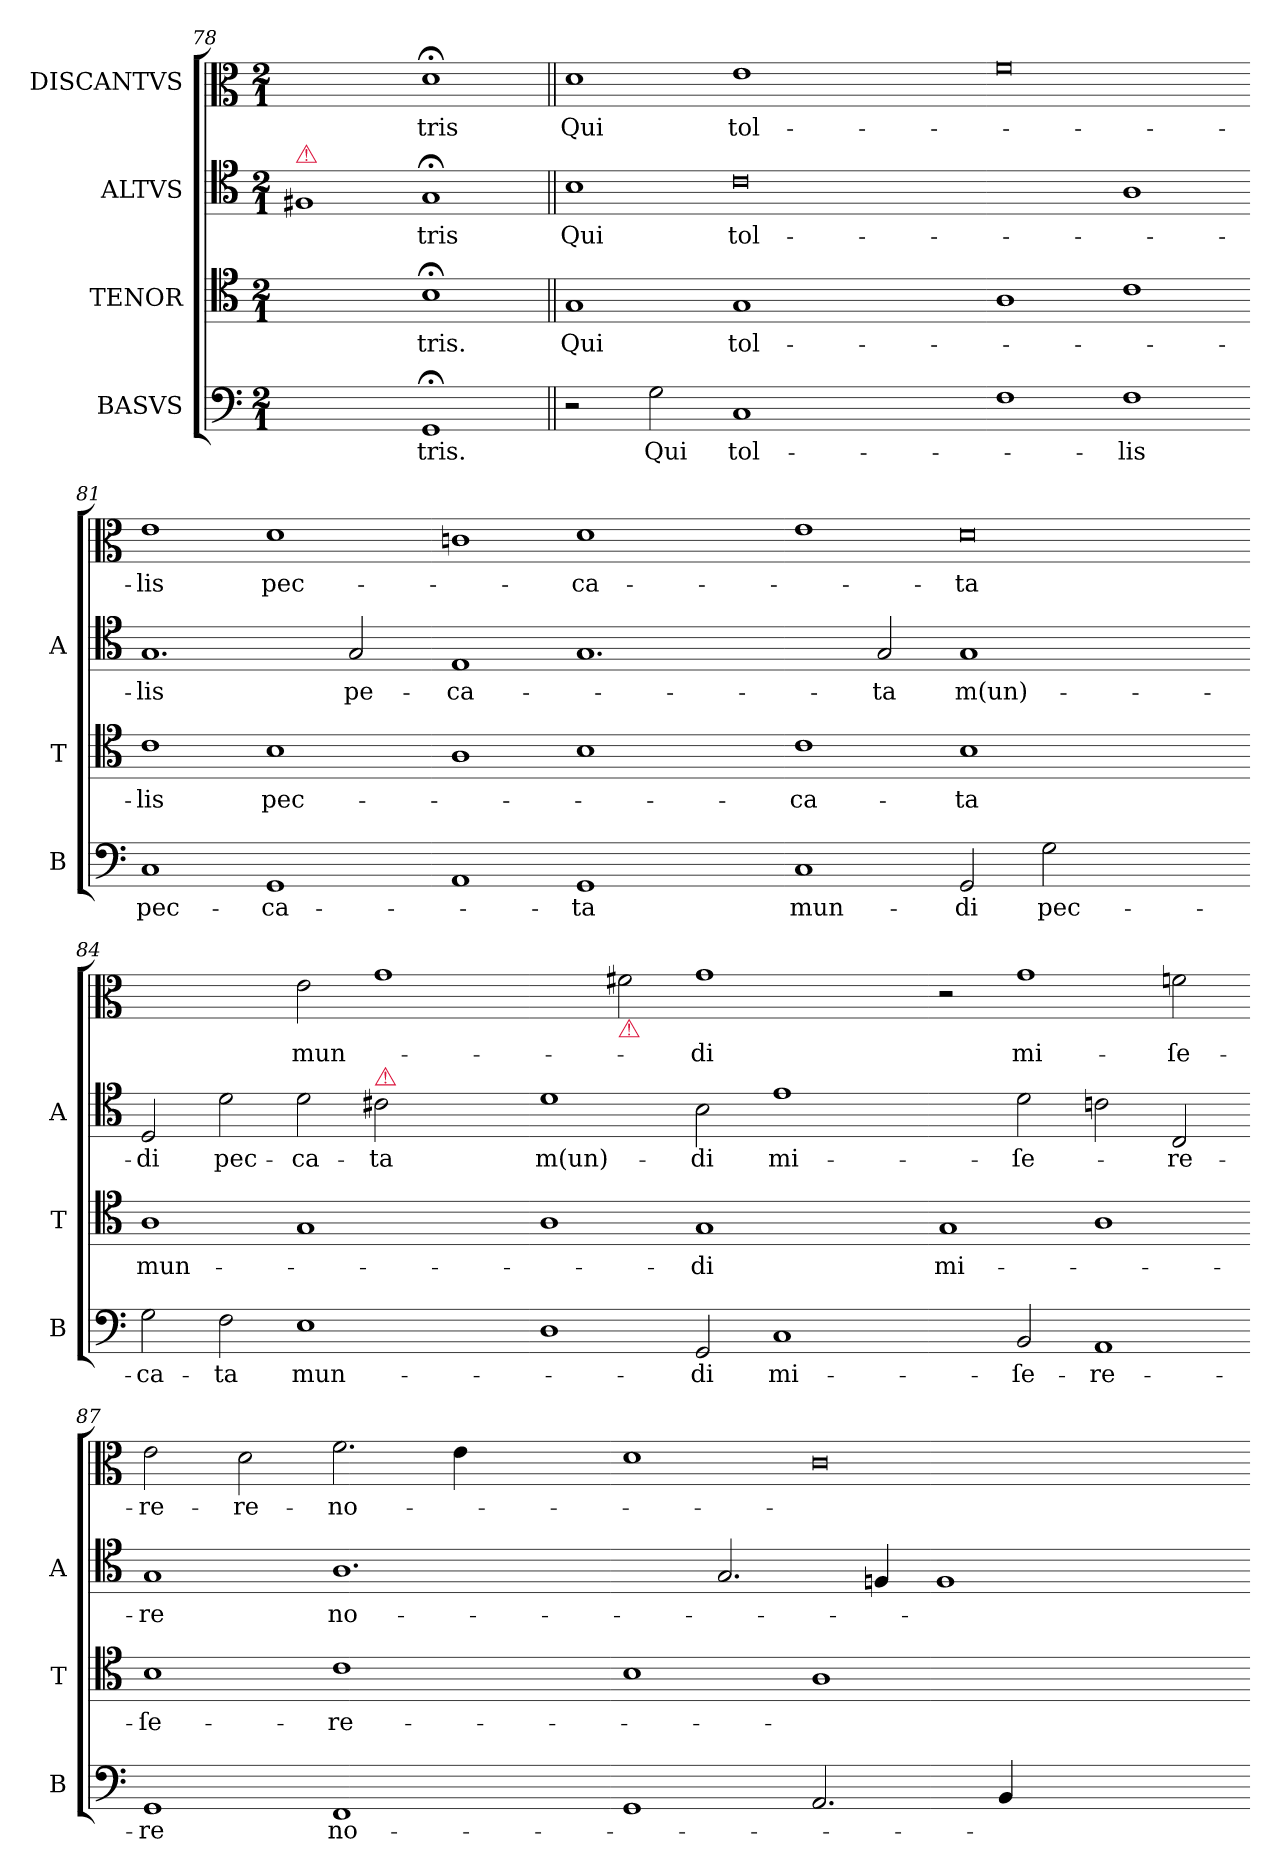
**kern	**text	**kern	**text	**kern	**text	**kern	**text
*part4	*part4	*part3	*part3	*part2	*part2	*part1	*part1
*staff4	*staff4	*staff3	*staff3	*staff2	*staff2	*staff1	*staff1
*I"BASVS	*	*I"TENOR	*	*I"ALTVS	*	*I"DISCANTVS	*
*I'B	*	*I'T	*	*I'A	*	*	*
*clefF4	*	*clefC4	*	*clefC4	*	*clefC3	*
*k[]	*	*k[]	*	*k[]	*	*k[]	*
*G:mix	*	*G:mix	*	*G:mix	*	*G:mix	*
*M2/1	*	*M2/1	*	*M2/1	*	*M2/1	*
=78	=78	=78	=78	=78	=78	=78	=78
!	!	!	!	!LO:TX:a:color=crimson:t=⚠	!	!	!
1ryy	.	1ryy	.	1F#X	.	1ryy	.
1GG;<	-tris.	1B;<	-tris.	1G;<	-tris	1d;	-tris
=79||	=79||	=79||	=79||	=79||	=79||	=79||	=79||
2r	.	1G	Qui	1B	Qui	1d	Qui
2G\	Qui	.	.	.	.	.	.
1C	tol-	1G	tol-	0c	tol-	1e	tol-
1ryy	.	1ryy	.	.	.	1ryy	.
=80-	=80-	=80-	=80-	=80-	=80-	=80-	=80-
1F	.	1A	.	1ryy	.	0f	.
1F	-lis	1c	.	1A	.	.	.
=81-	=81-	=81-	=81-	=81-	=81-	=81-	=81-
1C	pec-	1c	-lis	1.G	-lis	1e	-lis
1GG	-ca-	1B	pec-	.	.	1d	pec-
.	.	.	.	2G/	pe-	.	.
=82-	=82-	=82-	=82-	=82-	=82-	=82-	=82-
1AA	.	1A	.	1E	-ca-	1cn	.
1GG	-ta	1B	.	1.G	.	1d	-ca-
2ryy	.	2ryy	.	.	.	2ryy	.
=83-	=83-	=83-	=83-	=83-	=83-	=83-	=83-
1C	mun-	1c	-ca-	2ryy	.	1e	.
.	.	.	.	2G/	-ta	.	.
2GG/	-di	1B	-ta	1G	m(un)-	0d	-ta
2G\	pec-	.	.	.	.	.	.
1ryy	.	1ryy	.	1ryy	.	.	.
=84-	=84-	=84-	=84-	=84-	=84-	=84-	=84-
2G\	-ca-	1A	mun-	2D/	-di	1ryy	.
2F\	-ta	.	.	2d\	pec-	.	.
1E	mun-	1G	.	2d\	-ca-	2e\	mun-
!	!	!	!	!LO:TX:a:color=crimson:t=⚠	!	!	!
.	.	.	.	2c#X\	-ta	1g\	.
2ryy	.	2ryy	.	2ryy	.	.	.
=85-	=85-	=85-	=85-	=85-	=85-	=85-	=85-
1D	.	1A	.	1d	m(un)-	2ryy	.
!	!	!	!	!	!	!LO:TX:b:color=crimson:t=⚠	!
.	.	.	.	.	.	2f#X\	.
2GG/	-di	1G	-di	2B\	-di	1g	-di
1C/	mi-	.	.	1e\	mi-	.	.
.	.	2ryy	.	.	.	2ryy	.
=86-	=86-	=86-	=86-	=86-	=86-	=86-	=86-
2ryy	.	1G	mi-	2ryy	.	2r	.
2BB/	ſe-	.	.	2d\	-ſe-	1g	mi-
1AA	-re-	1A	.	2cn\	.	.	.
.	.	.	.	2C/	-re-	2fn\	-ſe-
=87-	=87-	=87-	=87-	=87-	=87-	=87-	=87-
1GG	-re	1B	-ſe-	1G	-re	2e\	-re-
.	.	.	.	.	.	2d\	-re-
1FF	no-	1c	-re-	1.A	no-	2.f\	-no-
.	.	.	.	.	.	4e\	.
2ryy	.	2ryy	.	.	.	2ryy	.
=88-	=88-	=88-	=88-	=88-	=88-	=88-	=88-
1GG	.	1B	.	2ryy	.	1d	.
.	.	.	.	2.G/	.	.	.
2.AA/	.	1A	.	.	.	0c	.
.	.	.	.	4Fn/	.	.	.
.	.	.	.	1F/	.	.	.
4BB/	.	.	.	.	.	.	.
1ryy	.	1ryy	.	.	.	.	.
.	.	.	.	2ryy	.	.	.
=-	=-	=-	=-	=-	=-	=-	=-
*-	*-	*-	*-	*-	*-	*-	*-
